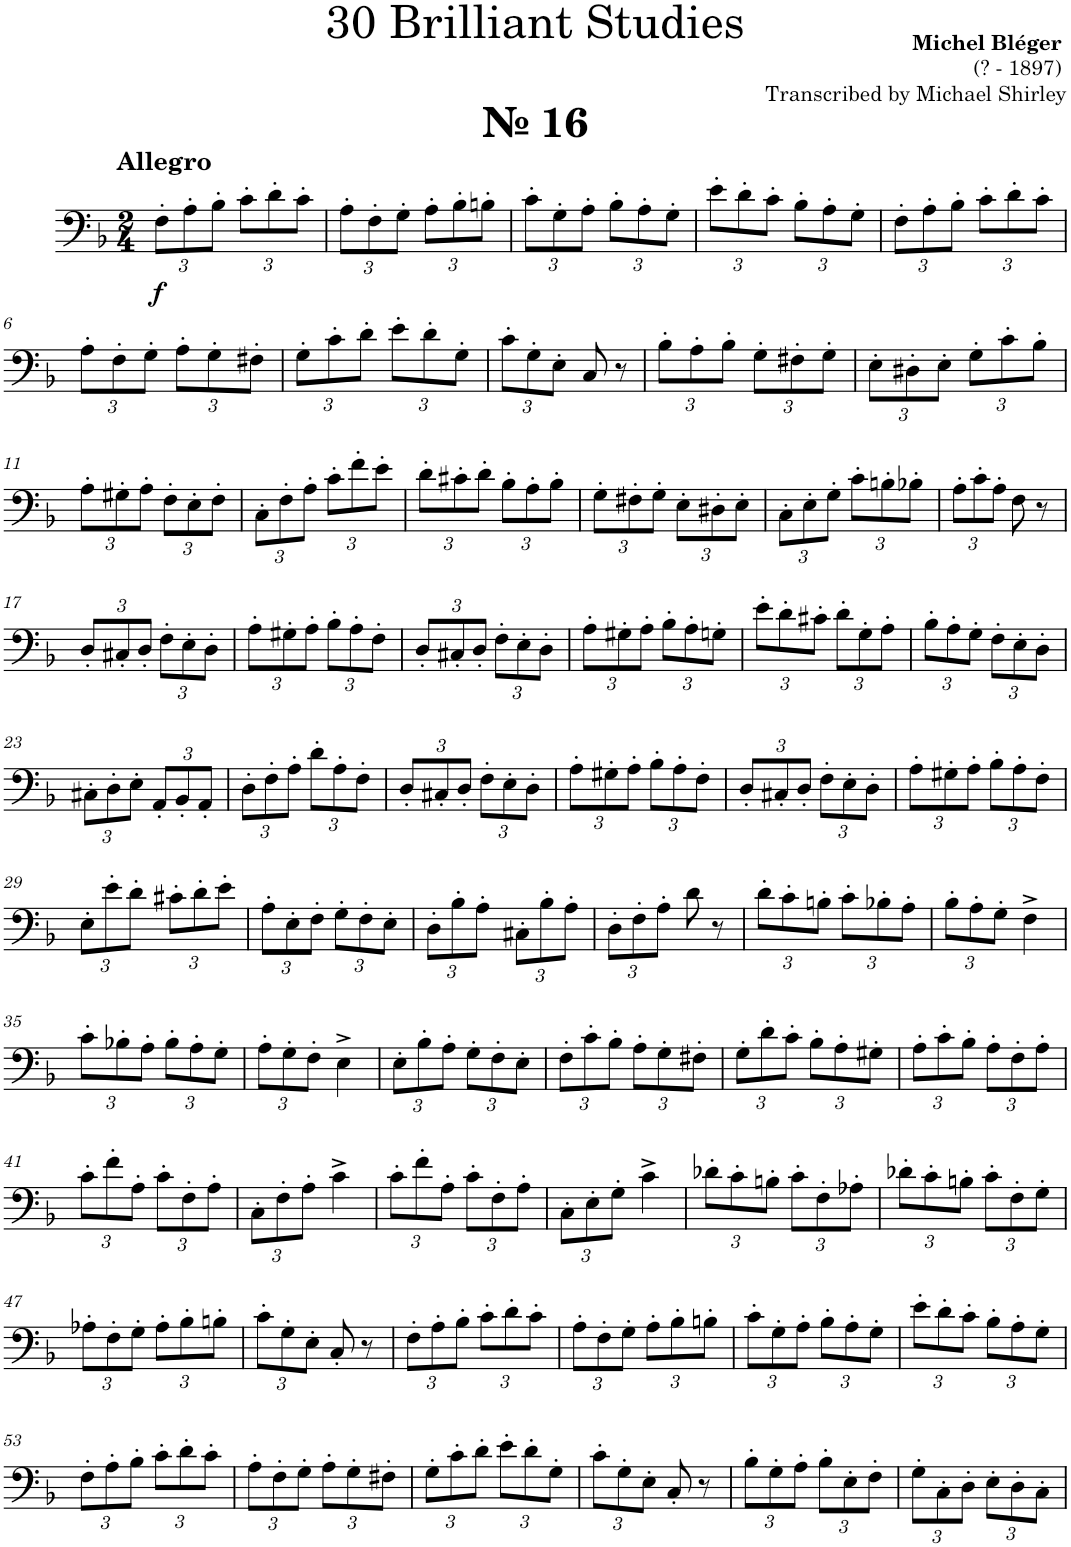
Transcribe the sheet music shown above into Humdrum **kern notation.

**kern	**dynam
*part1	*part1
*staff1	*staff1
*I"Trombone	*
*I'Tbn.	*
*clefF4	*
*k[b-]	*
*M2/4	*
*Xbrackettup	*
=1	=1
!LO:TX:a:B:t=№ 16	!
!LO:TX:a:B:t=Allegro	!
!	!LO:DY:b
12F'\L	f
12A'\	.
12B-'\J	.
12c'\L	.
12d'\	.
12c'\J	.
=2	=2
12A'\L	.
12F'\	.
12G'\J	.
12A'\L	.
12B-'\	.
12Bn'\J	.
=3	=3
12c'\L	.
12G'\	.
12A'\J	.
12B-'\L	.
12A'\	.
12G'\J	.
=4	=4
12e'\L	.
12d'\	.
12c'\J	.
12B-'\L	.
12A'\	.
12G'\J	.
=5	=5
12F'\L	.
12A'\	.
12B-'\J	.
12c'\L	.
12d'\	.
12c'\J	.
!!LO:LB:g=z
=6	=6
12A'\L	.
12F'\	.
12G'\J	.
12A'\L	.
12G'\	.
12F#X'\J	.
=7	=7
12G'\L	.
12c'\	.
12d'\J	.
12e'\L	.
12d'\	.
12G'\J	.
=8	=8
12c'\L	.
12G'\	.
12E'\J	.
8C/	.
8r	.
=9	=9
12B-'\L	.
12A'\	.
12B-'\J	.
12G'\L	.
12F#X'\	.
12G'\J	.
=10	=10
12E'\L	.
12D#X'\	.
12E'\J	.
12G'\L	.
12c'\	.
12B-'\J	.
!!LO:LB:g=z
=11	=11
12A'\L	.
12G#X'\	.
12A'\J	.
12F'\L	.
12E'\	.
12F'\J	.
=12	=12
12C'\L	.
12F'\	.
12A'\J	.
12c'\L	.
12f'\	.
12e'\J	.
=13	=13
12d'\L	.
12c#X'\	.
12d'\J	.
12B-'\L	.
12A'\	.
12B-'\J	.
=14	=14
12G'\L	.
12F#X'\	.
12G'\J	.
12E'\L	.
12D#X'\	.
12E'\J	.
=15	=15
12C'\L	.
12E'\	.
12G'\J	.
12c'\L	.
12Bn'\	.
12B-X'\J	.
=16	=16
12A'\L	.
12c'\	.
12A'\J	.
8F\	.
8r	.
!!LO:LB:g=z
=17	=17
12D'/L	.
12C#X'/	.
12D'/J	.
12F'\L	.
12E'\	.
12D'\J	.
=18	=18
12A'\L	.
12G#X'\	.
12A'\J	.
12B-'\L	.
12A'\	.
12F'\J	.
=19	=19
12D'/L	.
12C#X'/	.
12D'/J	.
12F'\L	.
12E'\	.
12D'\J	.
=20	=20
12A'\L	.
12G#X'\	.
12A'\J	.
12B-'\L	.
12A'\	.
12Gn'\J	.
=21	=21
12e'\L	.
12d'\	.
12c#X'\J	.
12d'\L	.
12G'\	.
12A'\J	.
=22	=22
12B-'\L	.
12A'\	.
12G'\J	.
12F'\L	.
12E'\	.
12D'\J	.
!!LO:LB:g=z
=23	=23
12C#X'\L	.
12D'\	.
12E'\J	.
12AA'/L	.
12BB-'/	.
12AA'/J	.
=24	=24
12D'\L	.
12F'\	.
12A'\J	.
12d'\L	.
12A'\	.
12F'\J	.
=25	=25
12D'/L	.
12C#X'/	.
12D'/J	.
12F'\L	.
12E'\	.
12D'\J	.
=26	=26
12A'\L	.
12G#X'\	.
12A'\J	.
12B-'\L	.
12A'\	.
12F'\J	.
=27	=27
12D'/L	.
12C#X'/	.
12D'/J	.
12F'\L	.
12E'\	.
12D'\J	.
=28	=28
12A'\L	.
12G#X'\	.
12A'\J	.
12B-'\L	.
12A'\	.
12F'\J	.
!!LO:LB:g=z
=29	=29
12E'\L	.
12e'\	.
12d'\J	.
12c#X'\L	.
12d'\	.
12e'\J	.
=30	=30
12A'\L	.
12E'\	.
12F'\J	.
12G'\L	.
12F'\	.
12E'\J	.
=31	=31
12D'\L	.
12B-'\	.
12A'\J	.
12C#X'\L	.
12B-'\	.
12A'\J	.
=32	=32
12D'\L	.
12F'\	.
12A'\J	.
8d\	.
8r	.
=33	=33
12d'\L	.
12c'\	.
12Bn'\J	.
12c'\L	.
12B-X'\	.
12A'\J	.
=34	=34
12B-'\L	.
12A'\	.
12G'\J	.
4F^\	.
!!LO:LB:g=z
=35	=35
12c'\L	.
12B-X'\	.
12A'\J	.
12B-'\L	.
12A'\	.
12G'\J	.
=36	=36
12A'\L	.
12G'\	.
12F'\J	.
4E^\	.
=37	=37
12E'\L	.
12B-'\	.
12A'\J	.
12G'\L	.
12F'\	.
12E'\J	.
=38	=38
12F'\L	.
12c'\	.
12B-'\J	.
12A'\L	.
12G'\	.
12F#X'\J	.
=39	=39
12G'\L	.
12d'\	.
12c'\J	.
12B-'\L	.
12A'\	.
12G#X'\J	.
=40	=40
12A'\L	.
12c'\	.
12B-'\J	.
12A'\L	.
12F'\	.
12A'\J	.
!!LO:LB:g=z
=41	=41
12c'\L	.
12f'\	.
12A'\J	.
12c'\L	.
12F'\	.
12A'\J	.
=42	=42
12C'\L	.
12F'\	.
12A'\J	.
4c^\	.
=43	=43
12c'\L	.
12f'\	.
12A'\J	.
12c'\L	.
12F'\	.
12A'\J	.
=44	=44
12C'\L	.
12E'\	.
12G'\J	.
4c^\	.
=45	=45
12d-X'\L	.
12c'\	.
12Bn'\J	.
12c'\L	.
12F'\	.
12A-X'\J	.
=46	=46
12d-X'\L	.
12c'\	.
12Bn'\J	.
12c'\L	.
12F'\	.
12G'\J	.
!!LO:LB:g=z
=47	=47
12A-X'\L	.
12F'\	.
12G'\J	.
12A-'\L	.
12B-'\	.
12Bn'\J	.
=48	=48
12c'\L	.
12G'\	.
12E'\J	.
8C'/	.
8r	.
=49	=49
12F'\L	.
12A'\	.
12B-'\J	.
12c'\L	.
12d'\	.
12c'\J	.
=50	=50
12A'\L	.
12F'\	.
12G'\J	.
12A'\L	.
12B-'\	.
12Bn'\J	.
=51	=51
12c'\L	.
12G'\	.
12A'\J	.
12B-'\L	.
12A'\	.
12G'\J	.
=52	=52
12e'\L	.
12d'\	.
12c'\J	.
12B-'\L	.
12A'\	.
12G'\J	.
!!LO:LB:g=z
=53	=53
12F'\L	.
12A'\	.
12B-'\J	.
12c'\L	.
12d'\	.
12c'\J	.
=54	=54
12A'\L	.
12F'\	.
12G'\J	.
12A'\L	.
12G'\	.
12F#X'\J	.
=55	=55
12G'\L	.
12c'\	.
12d'\J	.
12e'\L	.
12d'\	.
12G'\J	.
=56	=56
12c'\L	.
12G'\	.
12E'\J	.
8C'/	.
8r	.
=57	=57
12B-'\L	.
12G'\	.
12A'\J	.
12B-'\L	.
12E'\	.
12F'\J	.
=58	=58
12G'\L	.
12C'\	.
12D'\J	.
12E'\L	.
12D'\	.
12C'\J	.
=	=
*-	*-
